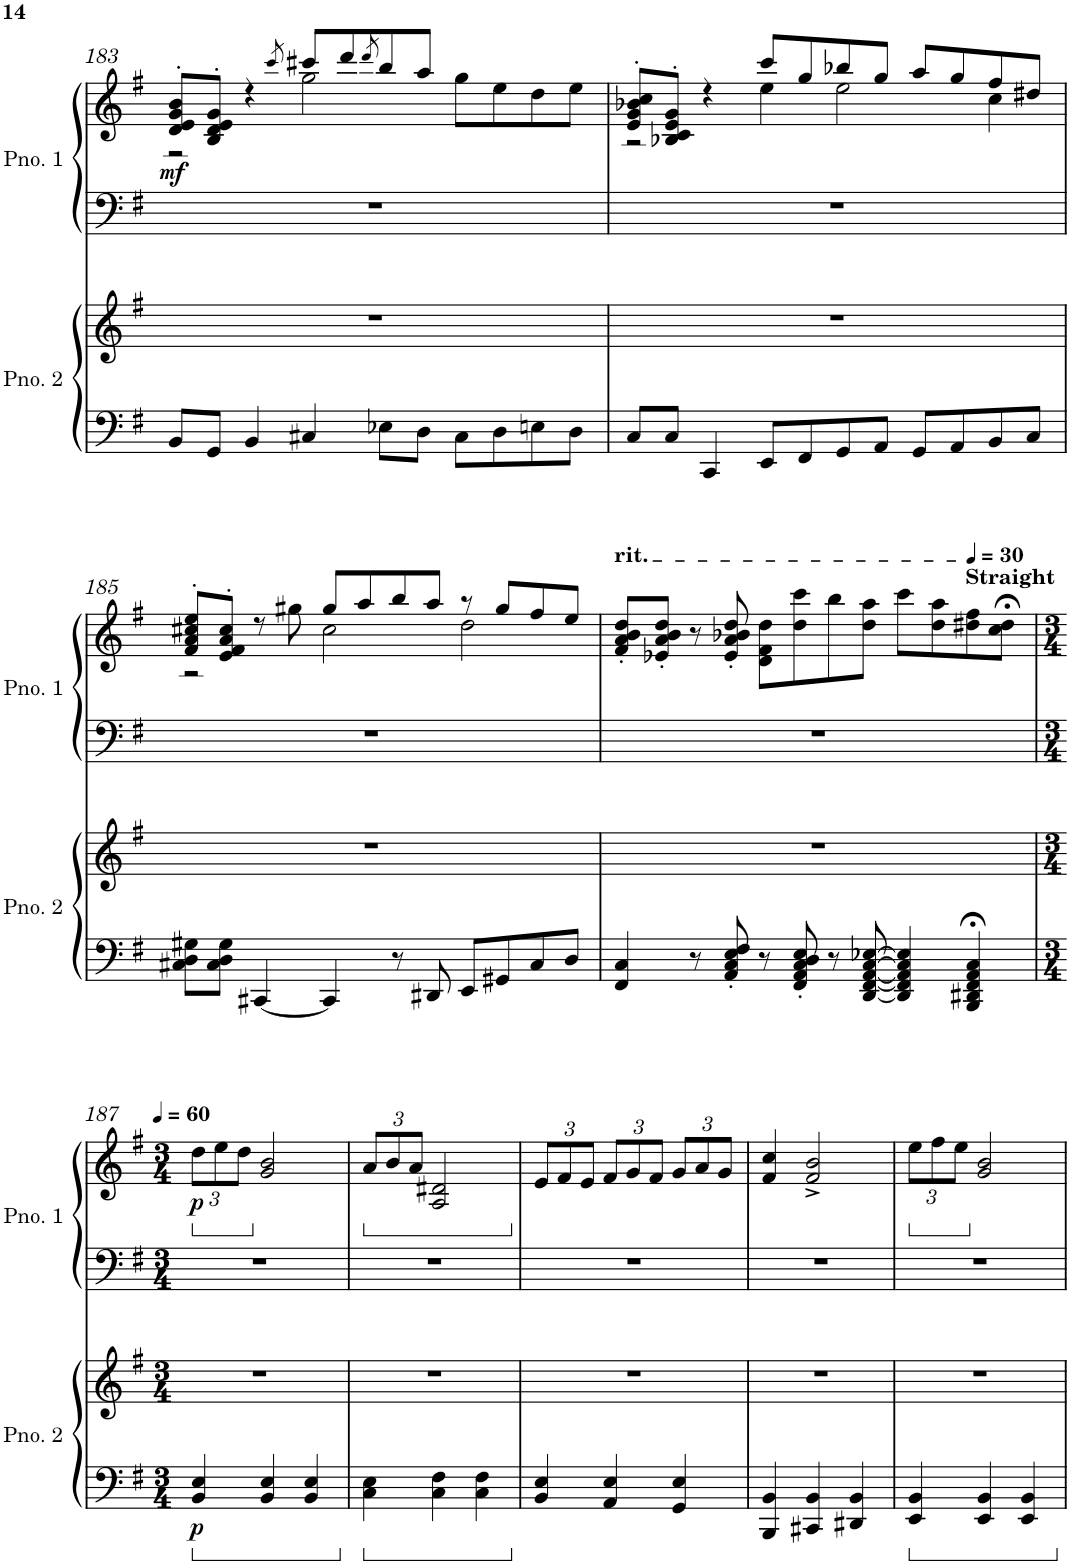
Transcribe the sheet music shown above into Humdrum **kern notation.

**kern	**kern	**dynam	**kern	**kern	**dynam
*part2	*part2	*part2	*part1	*part1	*part1
*staff4	*staff3	*staff3/4	*staff2	*staff1	*staff1/2
*I"Piano 2	*	*	*I"Piano 1	*	*
*I'Pno. 2	*	*	*I'Pno. 1	*	*
!!LO:PB:g=z
*clefF4	*clefG2	*	*clefF4	*clefG2	*
*k[f#]	*k[f#]	*	*k[f#]	*k[f#]	*
*M3/2	*M3/2	*	*M3/2	*M3/2	*
=183	=183	=183	=183	=183	=183
*	*	*	*	*^	*
!	!	!	!	!	!	!LO:DY:b
8BB/L	1.r	.	1.r	8d/' 8e/' 8g/' 8b/'L	2r	mf
8GG/J	.	.	.	8B/' 8d/' 8e/' 8g/'J	.	.
4BB/	.	.	.	4r	.	.
.	.	.	.	8qccc/	.	.
4C#X/	.	.	.	8ccc#X/L	2gg\	.
.	.	.	.	8ddd/	.	.
.	.	.	.	8qddd/	.	.
8E-X\L	.	.	.	8bb/	.	.
8D\J	.	.	.	8aa/J	.	.
8C#\L	.	.	.	8gg\L	2ryy	.
8D\	.	.	.	8ee\	.	.
8En\	.	.	.	8dd\	.	.
8D\J	.	.	.	8ee\J	.	.
=184	=184	=184	=184	=184	=184	=184
8C/L	1.r	.	1.r	8e/' 8g/' 8b-X/' 8cc/'L	2r	.
8C/J	.	.	.	8B-X/' 8c/' 8e/' 8g/'J	.	.
4CC/	.	.	.	4r	.	.
8EE/L	.	.	.	8ccc/L	4ee\	.
8FF#/	.	.	.	8gg/	.	.
8GG/	.	.	.	8bb-X/	2ee\	.
8AA/J	.	.	.	8gg/J	.	.
8GG/L	.	.	.	8aa/L	.	.
8AA/	.	.	.	8gg/	.	.
8BB/	.	.	.	8ff#/	4cc\	.
8C/J	.	.	.	8dd#X/J	.	.
!!LO:LB:g=z	!!
=185	=185	=185	=185	=185	=185	=185
8C#X\ 8D\ 8G#X\L	1.r	.	1.r	8f#/' 8a/' 8cc#X/' 8ee/'L	2r	.
8C#\ 8D\ 8G#\J	.	.	.	8e/' 8f#/' 8a/' 8cc#/'J	.	.
[4CC#X/	.	.	.	8r	.	.
.	.	.	.	8gg#X\	.	.
4CC#/]	.	.	.	8gg#/L	2cc#\	.
.	.	.	.	8aa/	.	.
8r	.	.	.	8bb/	.	.
8DD#X/	.	.	.	8aa/J	.	.
8EE/L	.	.	.	8r	2dd\	.
8GG#X/	.	.	.	8gg#/L	.	.
8C#/	.	.	.	8ff#/	.	.
8D/J	.	.	.	8ee/J	.	.
*	*	*	*	*v	*v	*
=186	=186	=186	=186	=186	=186
!	!	!	!	!LO:TX:a:t=rit.	!
4FF#/ 4C/	1.r	.	1.r	8f#/' 8a/' 8b/' 8dd/'L	.
.	.	.	.	8e-X/' 8a/' 8b/' 8dd/'J	.
8r	.	.	.	8r	.
8AA/' 8C/' 8E/' 8F#/'	.	.	.	8e-/' 8a/' 8b-X/' 8dd/'	.
8r	.	.	.	8d\ 8f#\ 8dd\L	.
8FF#/' 8AA/' 8C/' 8D/' 8E/'	.	.	.	8dd\ 8ccc\	.
8r	.	.	.	8bb\	.
[8DD/ [8FF#/ [8AA/ [8C/ [8E-X/	.	.	.	8dd\ 8aa\J	.
4DD/] 4FF#/] 4AA/] 4C/] 4E-/]	.	.	.	8ccc\L	.
.	.	.	.	8dd\ 8aa\	.
*	*	*	*	*MM30	*
!	!	!	!	!LO:TX:a:B:t=Straight	!
4BBB/;< 4DD#X/;< 4FF#/;< 4AA/;< 4C/;<	.	.	.	8dd#X\ 8ff#\	.
.	.	.	.	8cc\;< 8dd#\;<J	.
!!LO:LB:g=z
=187	=187	=187	=187	=187	=187
*M3/4	*M3/4	*	*M3/4	*M3/4	*
*	*	*	*	*ped	*
*	*	*	*	*Xbrackettup	*
*	*	*	*	*MM60	*
!	!	!LO:DY:b=2	!	!	!LO:DY:b
4BB/ 4E/	2.r	p	2.r	12dd\L	p
.	.	.	.	12ee\	.
.	.	.	.	12dd\J	.
*	*	*	*	*Xped	*
4BB/ 4E/	.	.	.	2g/ 2b/	.
4BB/ 4E/	.	.	.	.	.
=188	=188	=188	=188	=188	=188
*	*	*	*	*ped	*
4C\ 4E\	2.r	.	2.r	12a/L	.
.	.	.	.	12b/	.
.	.	.	.	12a/J	.
4C\ 4F#\	.	.	.	2A/ 2d#X/	.
4C\ 4F#\	.	.	.	.	.
=189	=189	=189	=189	=189	=189
*	*	*	*	*Xped	*
4BB/ 4E/	2.r	.	2.r	12e/L	.
.	.	.	.	12f#/	.
.	.	.	.	12e/J	.
4AA/ 4E/	.	.	.	12f#/L	.
.	.	.	.	12g/	.
.	.	.	.	12f#/J	.
4GG/ 4E/	.	.	.	12g/L	.
.	.	.	.	12a/	.
.	.	.	.	12g/J	.
=190	=190	=190	=190	=190	=190
4BBB/ 4BB/	2.r	.	2.r	4f#/ 4cc/	.
4CC#X/ 4BB/	.	.	.	2f#/^ 2b/^	.
4DD#X/ 4BB/	.	.	.	.	.
=191	=191	=191	=191	=191	=191
*	*	*	*	*ped	*
4EE/ 4BB/	2.r	.	2.r	12ee\L	.
.	.	.	.	12ff#\	.
.	.	.	.	12ee\J	.
*	*	*	*	*Xped	*
4EE/ 4BB/	.	.	.	2g/ 2b/	.
4EE/ 4BB/	.	.	.	.	.
=	=	=	=	=	=
*-	*-	*-	*-	*-	*-
